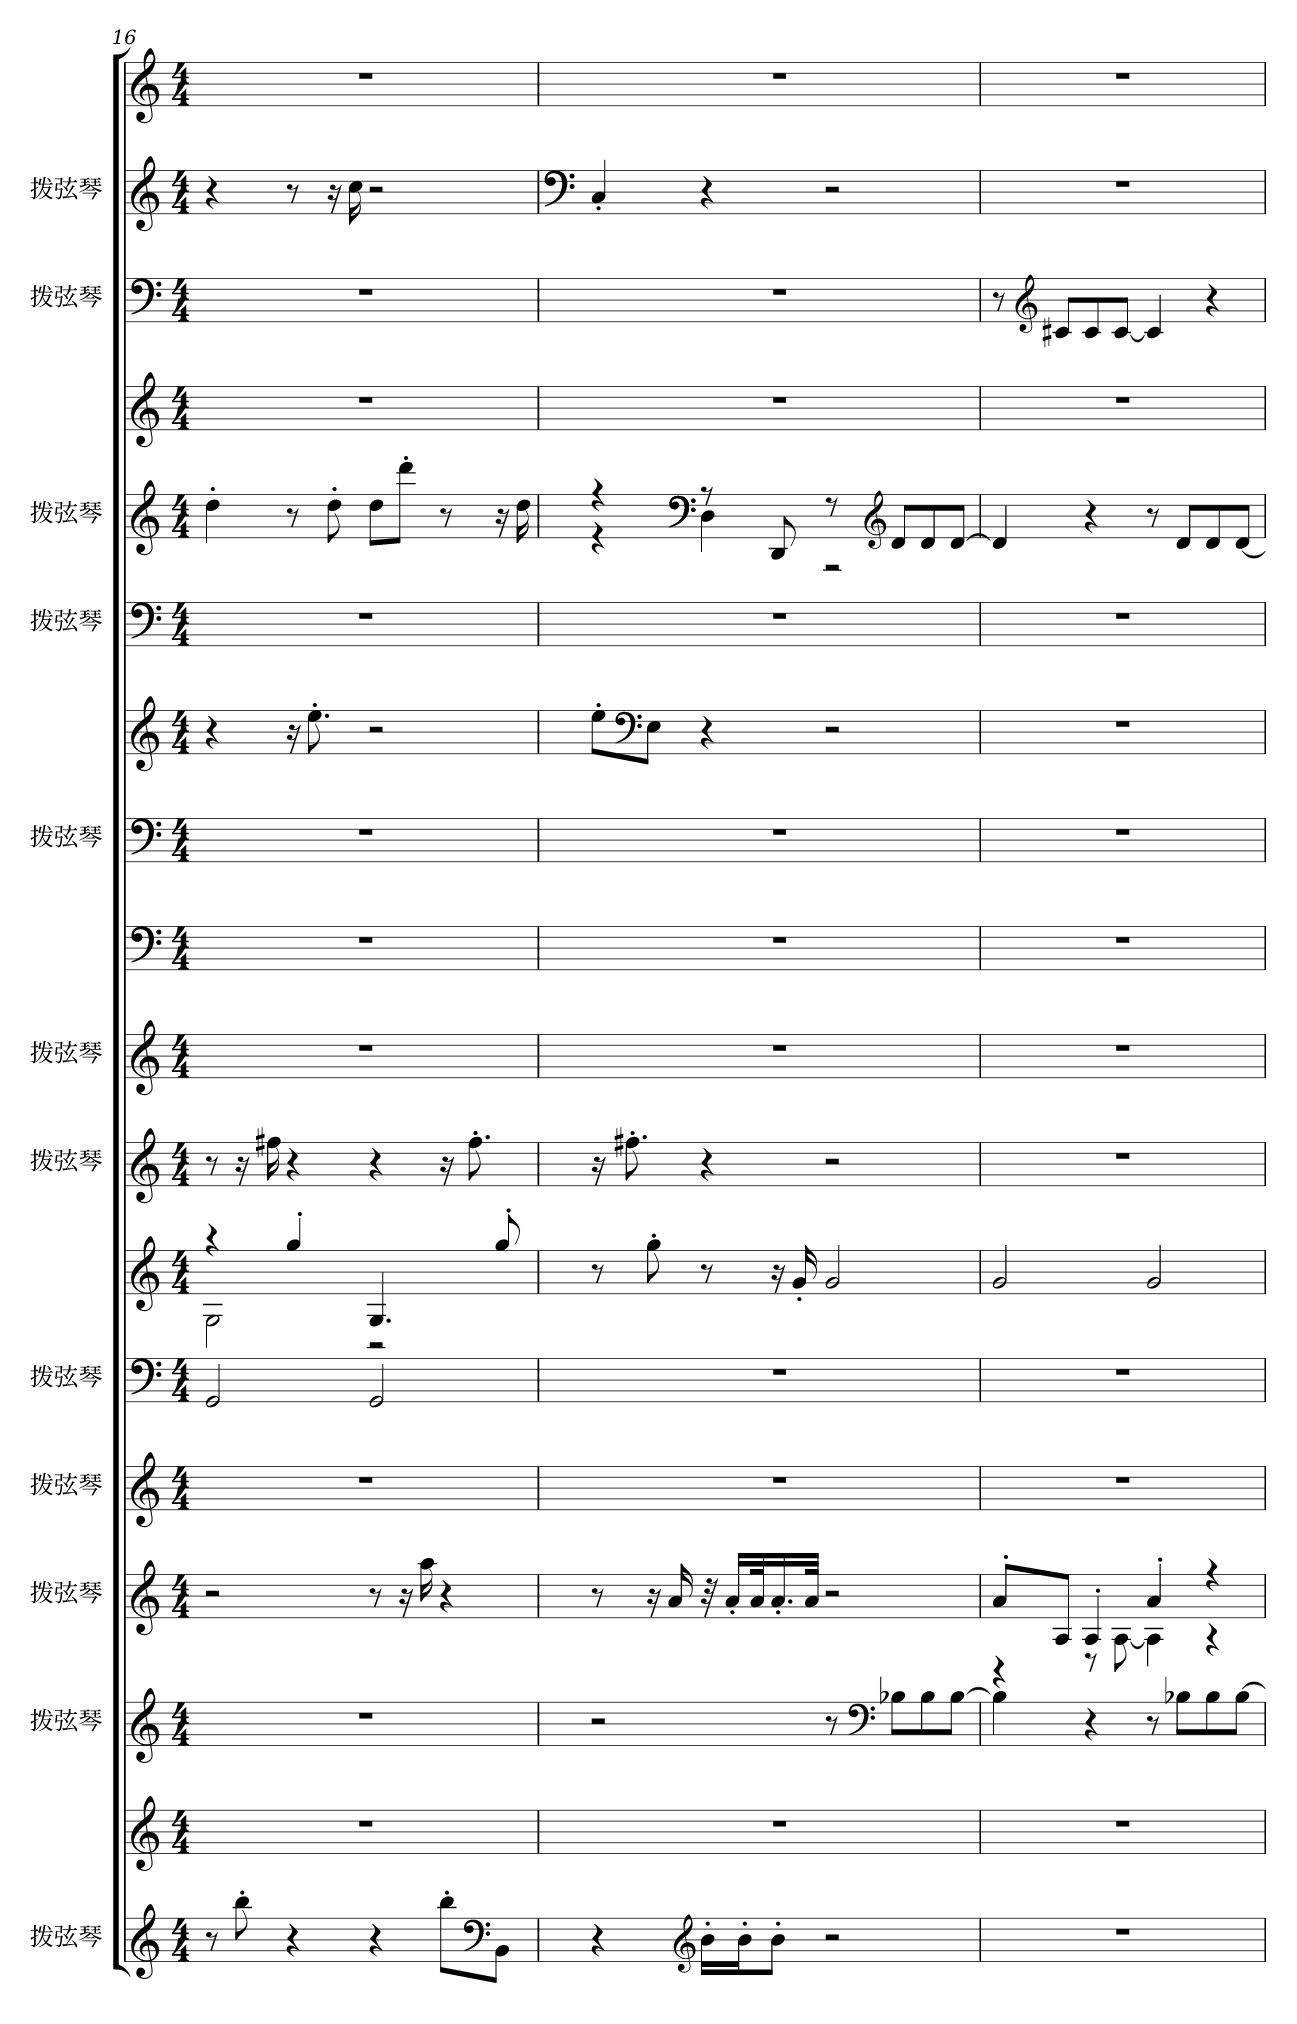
**kern	**kern	**kern	**kern	**kern	**kern	**kern	**kern	**kern	**kern	**kern	**kern	**kern	**kern	**kern	**kern	**kern	**kern
*part12	*part12	*part11	*part10	*part9	*part8	*part8	*part7	*part6	*part6	*part5	*part5	*part4	*part3	*part3	*part2	*part1	*part1
*staff18	*staff17	*staff16	*staff15	*staff14	*staff13	*staff12	*staff11	*staff10	*staff9	*staff8	*staff7	*staff6	*staff5	*staff4	*staff3	*staff2	*staff1
*I"拨弦琴	*	*I"拨弦琴	*I"拨弦琴	*I"拨弦琴	*I"拨弦琴	*	*I"拨弦琴	*I"拨弦琴	*	*I"拨弦琴	*	*I"拨弦琴	*I"拨弦琴	*	*I"拨弦琴	*I"拨弦琴	*
*clefG2	*clefG2	*clefG2	*clefG2	*clefG2	*clefF4	*clefG2	*clefG2	*clefG2	*clefF4	*clefF4	*clefG2	*clefF4	*clefG2	*clefG2	*clefF4	*clefG2	*clefG2
*k[]	*k[]	*k[]	*k[]	*k[]	*k[]	*k[]	*k[]	*k[]	*k[]	*k[]	*k[]	*k[]	*k[]	*k[]	*k[]	*k[]	*k[]
*M4/4	*M4/4	*M4/4	*M4/4	*M4/4	*M4/4	*M4/4	*M4/4	*M4/4	*M4/4	*M4/4	*M4/4	*M4/4	*M4/4	*M4/4	*M4/4	*M4/4	*M4/4
=16	=16	=16	=16	=16	=16	=16	=16	=16	=16	=16	=16	=16	=16	=16	=16	=16	=16
*	*	*	*	*	*	*^	*	*	*	*	*	*	*	*	*	*	*
8r	1r	1r	2r	1r	2GG/	4r	2G\	8r	1r	1r	1r	4r	1r	4dd'\	1r	1r	4r	1r
8bb'\	.	.	.	.	.	.	.	16r	.	.	.	.	.	.	.	.	.	.
.	.	.	.	.	.	.	.	16ff#X\	.	.	.	.	.	.	.	.	.	.
4r	.	.	.	.	.	4gg'/	.	4r	.	.	.	16r	.	8r	.	.	8r	.
.	.	.	.	.	.	.	.	.	.	.	.	8.ee'\	.	.	.	.	.	.
.	.	.	.	.	.	.	.	.	.	.	.	.	.	8dd'\	.	.	16r	.
.	.	.	.	.	.	.	.	.	.	.	.	.	.	.	.	.	16cc\	.
4r	.	.	8r	.	2GG/	4.G/	2r	4r	.	.	.	2r	.	8dd\L	.	.	2r	.
.	.	.	16r	.	.	.	.	.	.	.	.	.	.	8ddd'\J	.	.	.	.
.	.	.	16aa\	.	.	.	.	.	.	.	.	.	.	.	.	.	.	.
8bb'\L	.	.	4r	.	.	.	.	16r	.	.	.	.	.	8r	.	.	.	.
.	.	.	.	.	.	.	.	8.ff#'\	.	.	.	.	.	.	.	.	.	.
*clefF4	*	*	*	*	*	*	*	*	*	*	*	*	*	*	*	*	*	*
8BB\J	.	.	.	.	.	8gg'/	.	.	.	.	.	.	.	16r	.	.	.	.
.	.	.	.	.	.	.	.	.	.	.	.	.	.	16dd\	.	.	.	.
*	*	*	*	*	*	*v	*v	*	*	*	*	*	*	*	*	*	*	*
!!LO:PB:g=z
=17	=17	=17	=17	=17	=17	=17	=17	=17	=17	=17	=17	=17	=17	=17	=17	=17	=17
*	*	*	*	*	*	*	*	*	*	*	*	*	*	*	*	*clefF4	*
*	*	*	*	*	*	*	*	*	*	*	*	*	*^	*	*	*	*
4r	1r	2r	8r	1r	1r	8r	16r	1r	1r	1r	8ee'\L	1r	4r	4r	1r	1r	4C'/	1r
.	.	.	.	.	.	.	8.ff#X'\	.	.	.	.	.	.	.	.	.	.	.
*	*	*	*	*	*	*	*	*	*	*	*clefF4	*	*	*	*	*	*	*
.	.	.	16r	.	.	8gg'\	.	.	.	.	8E\J	.	.	.	.	.	.	.
.	.	.	16a/	.	.	.	.	.	.	.	.	.	.	.	.	.	.	.
*clefG2	*	*	*	*	*	*	*	*	*	*	*	*	*clefF4	*	*	*	*	*
16b'\LL	.	.	32r	.	.	8r	4r	.	.	.	4r	.	8r	4D\	.	.	4r	.
.	.	.	16a'/LL	.	.	.	.	.	.	.	.	.	.	.	.	.	.	.
16b'\J	.	.	.	.	.	.	.	.	.	.	.	.	.	.	.	.	.	.
.	.	.	32a/K	.	.	.	.	.	.	.	.	.	.	.	.	.	.	.
8b'\J	.	.	16.a'/	.	.	16r	.	.	.	.	.	.	8DD/	.	.	.	.	.
.	.	.	.	.	.	16g'/	.	.	.	.	.	.	.	.	.	.	.	.
.	.	.	32a/JJk	.	.	.	.	.	.	.	.	.	.	.	.	.	.	.
2r	.	8r	2r	.	.	2g/	2r	.	.	.	2r	.	8r	2r	.	.	2r	.
*	*	*clefF4	*	*	*	*	*	*	*	*	*	*	*clefG2	*	*	*	*	*
.	.	8B-X\L	.	.	.	.	.	.	.	.	.	.	8d/L	.	.	.	.	.
.	.	8B-\	.	.	.	.	.	.	.	.	.	.	8d/	.	.	.	.	.
.	.	[8B-\J	.	.	.	.	.	.	.	.	.	.	[8d/J	.	.	.	.	.
*	*	*	*	*	*	*	*	*	*	*	*	*	*v	*v	*	*	*	*
=18	=18	=18	=18	=18	=18	=18	=18	=18	=18	=18	=18	=18	=18	=18	=18	=18	=18
*	*	*	*^	*	*	*	*	*	*	*	*	*	*	*	*	*	*
1r	1r	4B-\]	8a'/L	4r	1r	1r	2g/	1r	1r	1r	1r	1r	1r	4d/]	1r	8r	1r	1r
*	*	*	*	*	*	*	*	*	*	*	*	*	*	*	*	*clefG2	*	*
.	.	.	8A/J	.	.	.	.	.	.	.	.	.	.	.	.	8c#X/L	.	.
.	.	4r	4A'/	8r	.	.	.	.	.	.	.	.	.	4r	.	8c#/	.	.
.	.	.	.	[8A\	.	.	.	.	.	.	.	.	.	.	.	[8c#/J	.	.
.	.	8r	4a'/	4A\]	.	.	2g/	.	.	.	.	.	.	8r	.	4c#/]	.	.
.	.	8B-X\L	.	.	.	.	.	.	.	.	.	.	.	8d/L	.	.	.	.
.	.	8B-\	4r	4r	.	.	.	.	.	.	.	.	.	8d/	.	4r	.	.
.	.	[8B-\J	.	.	.	.	.	.	.	.	.	.	.	[8d/J	.	.	.	.
*	*	*	*v	*v	*	*	*	*	*	*	*	*	*	*	*	*	*	*
=	=	=	=	=	=	=	=	=	=	=	=	=	=	=	=	=	=
*-	*-	*-	*-	*-	*-	*-	*-	*-	*-	*-	*-	*-	*-	*-	*-	*-	*-
